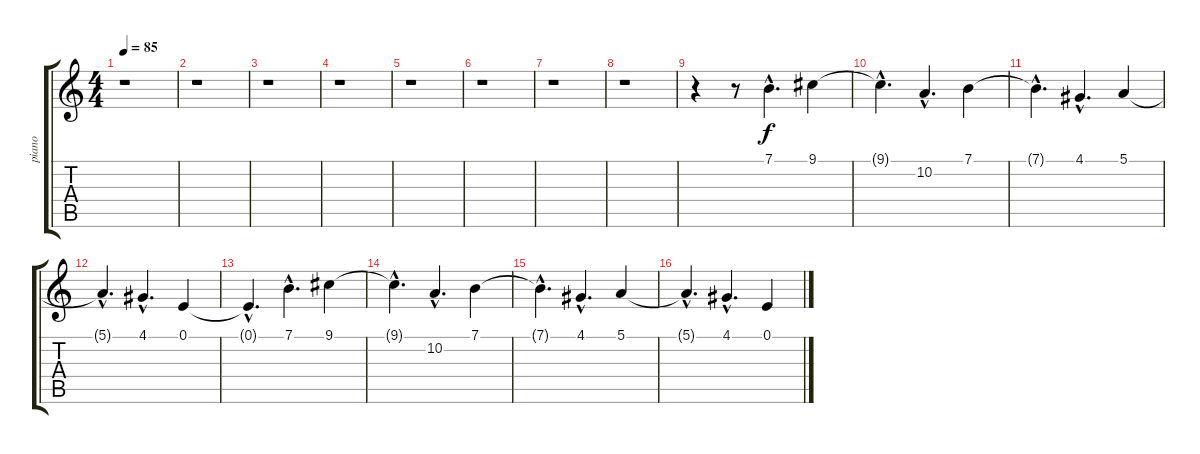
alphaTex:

\track ("piano" "piano") {instrument brightacousticpiano}
\staff {score tabs}
\tuning (E4 B3 G3 D3 A2 E2) {hide}
\ts (4 4)
\tempo 85
\clef g2
\ks c
r.1{dy f} |
r.1 |
r.1 |
r.1 |
r.1 |
r.1 |
r.1 |
r.1 |
r.4 r.8 7.1{hac}.4{d} 9.1.4 |
9.1{hac t}.4{d} 10.2{hac}.4{d} 7.1.4 |
7.1{hac t}.4{d} 4.1{hac}.4{d} 5.1.4 |
5.1{hac t}.4{d} 4.1{hac}.4{d} 0.1.4 |
0.1{hac t}.4{d} 7.1{hac}.4{d} 9.1.4 |
9.1{hac t}.4{d} 10.2{hac}.4{d} 7.1.4 |
7.1{hac t}.4{d} 4.1{hac}.4{d} 5.1.4 |
5.1{hac t}.4{d} 4.1{hac}.4{d} 0.1.4
